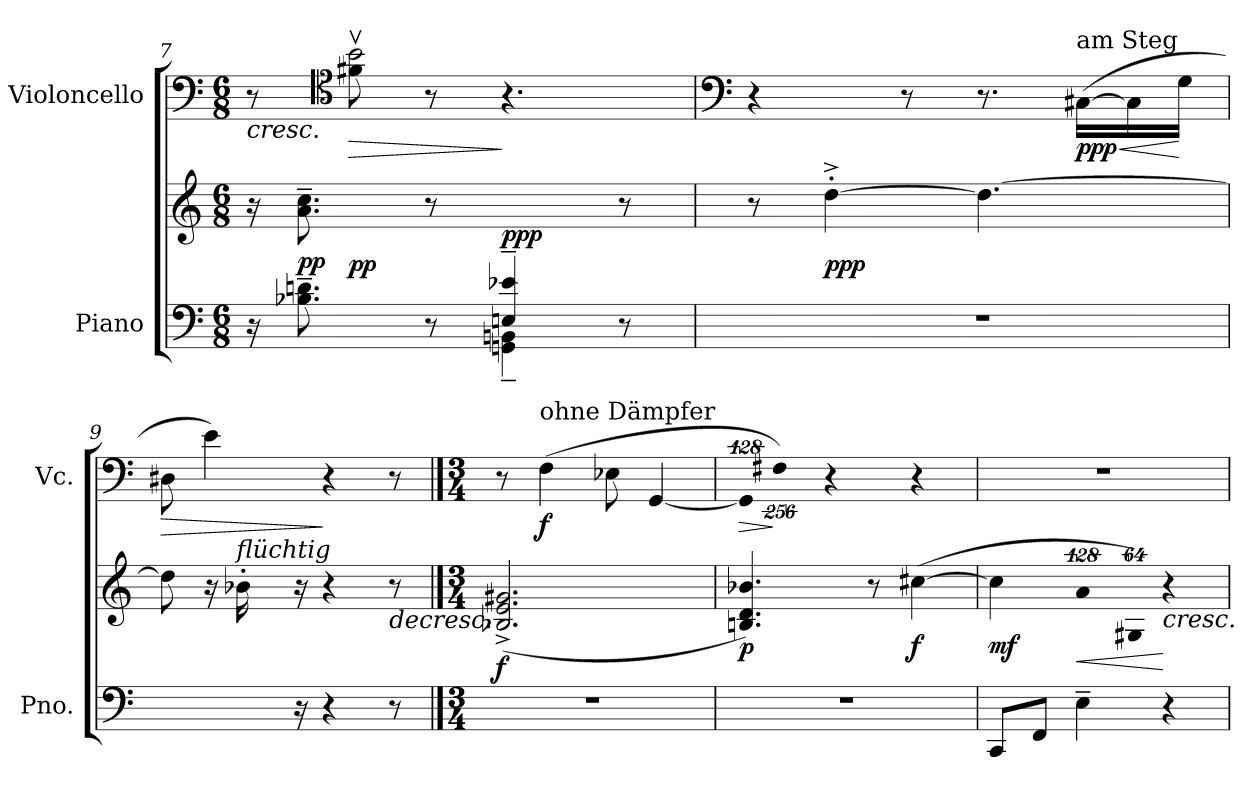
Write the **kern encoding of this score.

**kern	**kern	**dynam	**kern	**dynam
*part2	*part2	*part2	*part1	*part1
*staff3	*staff2	*staff2/3	*staff1	*staff1
*I"Piano	*	*	*I"Violoncello	*
*I'Pno.	*	*	*I'Vc.	*
!!LO:LB:g=z
*clefF4	*clefG2	*	*clefF4	*
*k[]	*k[]	*	*k[]	*
*M6/8	*M6/8	*	*M6/8	*
=7	=7	=7	=7	=7
*^	*	*	*	*
!	!	!	!	!	!LO:HP:b
*	*	*^	*	*	*
16r	4.ryy	16r	8ryy	.	8r	<
8.B-Xi\~ 8.dni~	.	8.ai\~ 8.cci~	.	pp	.	.
*	*	*	*	*	*clefC4	*
!	!	!	!	!	!LO:N:n=2:head=open	!LO:HP:b
.	.	.	2ryy	pp	8f#Xi\v 8biv	>
8r	.	8r	.	.	8r	[
4Eni/~ 4e-Xi~	4GGni\~ 4BBni~	4ryy	.	ppp	4.r	]
8r	8ryy	8r	8ryy	.	.	.
*v	*v	*	*	*	*	*
*	*v	*v	*	*	*
=8	=8	=8	=8	=8
*	*	*	*clefF4	*
*^	*^	*	*	*
!LO:N:vis=1	!	!	!	!	!	!
*v	*v	*	*	*	*	*
*	*v	*v	*	*	*
2.r	8r	.	4r	.
.	[4dd'^i\	ppp	.	.
.	.	.	8r	.
.	4.ddi\_	.	8.r	.
!	!	!	!LO:TX:a:t=am Steg	!
!	!	!	!	!LO:HP:b
.	.	.	([16C#Xi\LL	< ppp
.	.	.	16C#i\]	.
.	.	.	16Gi\JJ	[
=9	=9	=9	=9	=9
*^	*	*	*	*
!	!	!	!	!	!LO:HP:b
4ryy	4ryy	8ddi\L]	.	8D#Xi\	>
.	.	16r	.	4ei\)	.
!	!	!LO:TX:a:i:t=flüchtig	!	!	!
.	.	16b-X'i\L	.	.	.
16BB-Xi/' 16F#Xi' 16Ai'JJ	16ryy	16ryy	]	.	.
4..ryy	16r	16r	.	.	.
.	4r	4r	.	4r	]
!	!	!	!LO:HP:b	!	!
.	8r	8r	>	8r	.
*v	*v	*	*	*	*
!!LO:PB:g=z
==1	==1	==1	==1	==1
*M3/4	*M3/4	*	*M3/4	*
*	*	*	*MM100	*
*^	*	*	*	*
!LO:N:vis=1	!	!	!	!	!
*v	*v	*	*	*	*
2.r	(2.B-Xi/^ 2.ei^ 2.g#Xi^	f	8r	.
!	!	!	!LO:TX:a:t=ohne Dämpfer	!
.	.	.	(4Fi\	f
.	.	.	8E-Xi\	.
.	.	.	[4GGi/	.
=2	=2	=2	=2	=2
!LO:N:vis=1	!	!	!LO:N:vis=8	!LO:HP:b
2.r	4.Bni/ 4.di 4.b-Xi)	p	1024%85GGi/]	>
!	!	!	!LO:N:vis=4	!
.	.	.	1024%171F#Xi\)	]
.	.	.	4r	.
.	8r	.	.	.
.	([4cc#Xi\	f	4r	.
=3	=3	=3	=3	=3
!	!	!	!LO:N:vis=1	!
8CCi/L	4cc#i\]	mf	2.r	.
8FFi/J	.	[	.	.
!	!LO:N:vis=4	!LO:HP:b	!	!
4E~i\	512%85ai/	<	.	.
!	!LO:N:vis=8	!	!	!
.	512%43G#Xi/)	.	.	.
!	!	!LO:HP:n=1:b	!	!
4r	4r	[ <	.	.
=	=	=	=	=
*-	*-	*-	*-	*-
